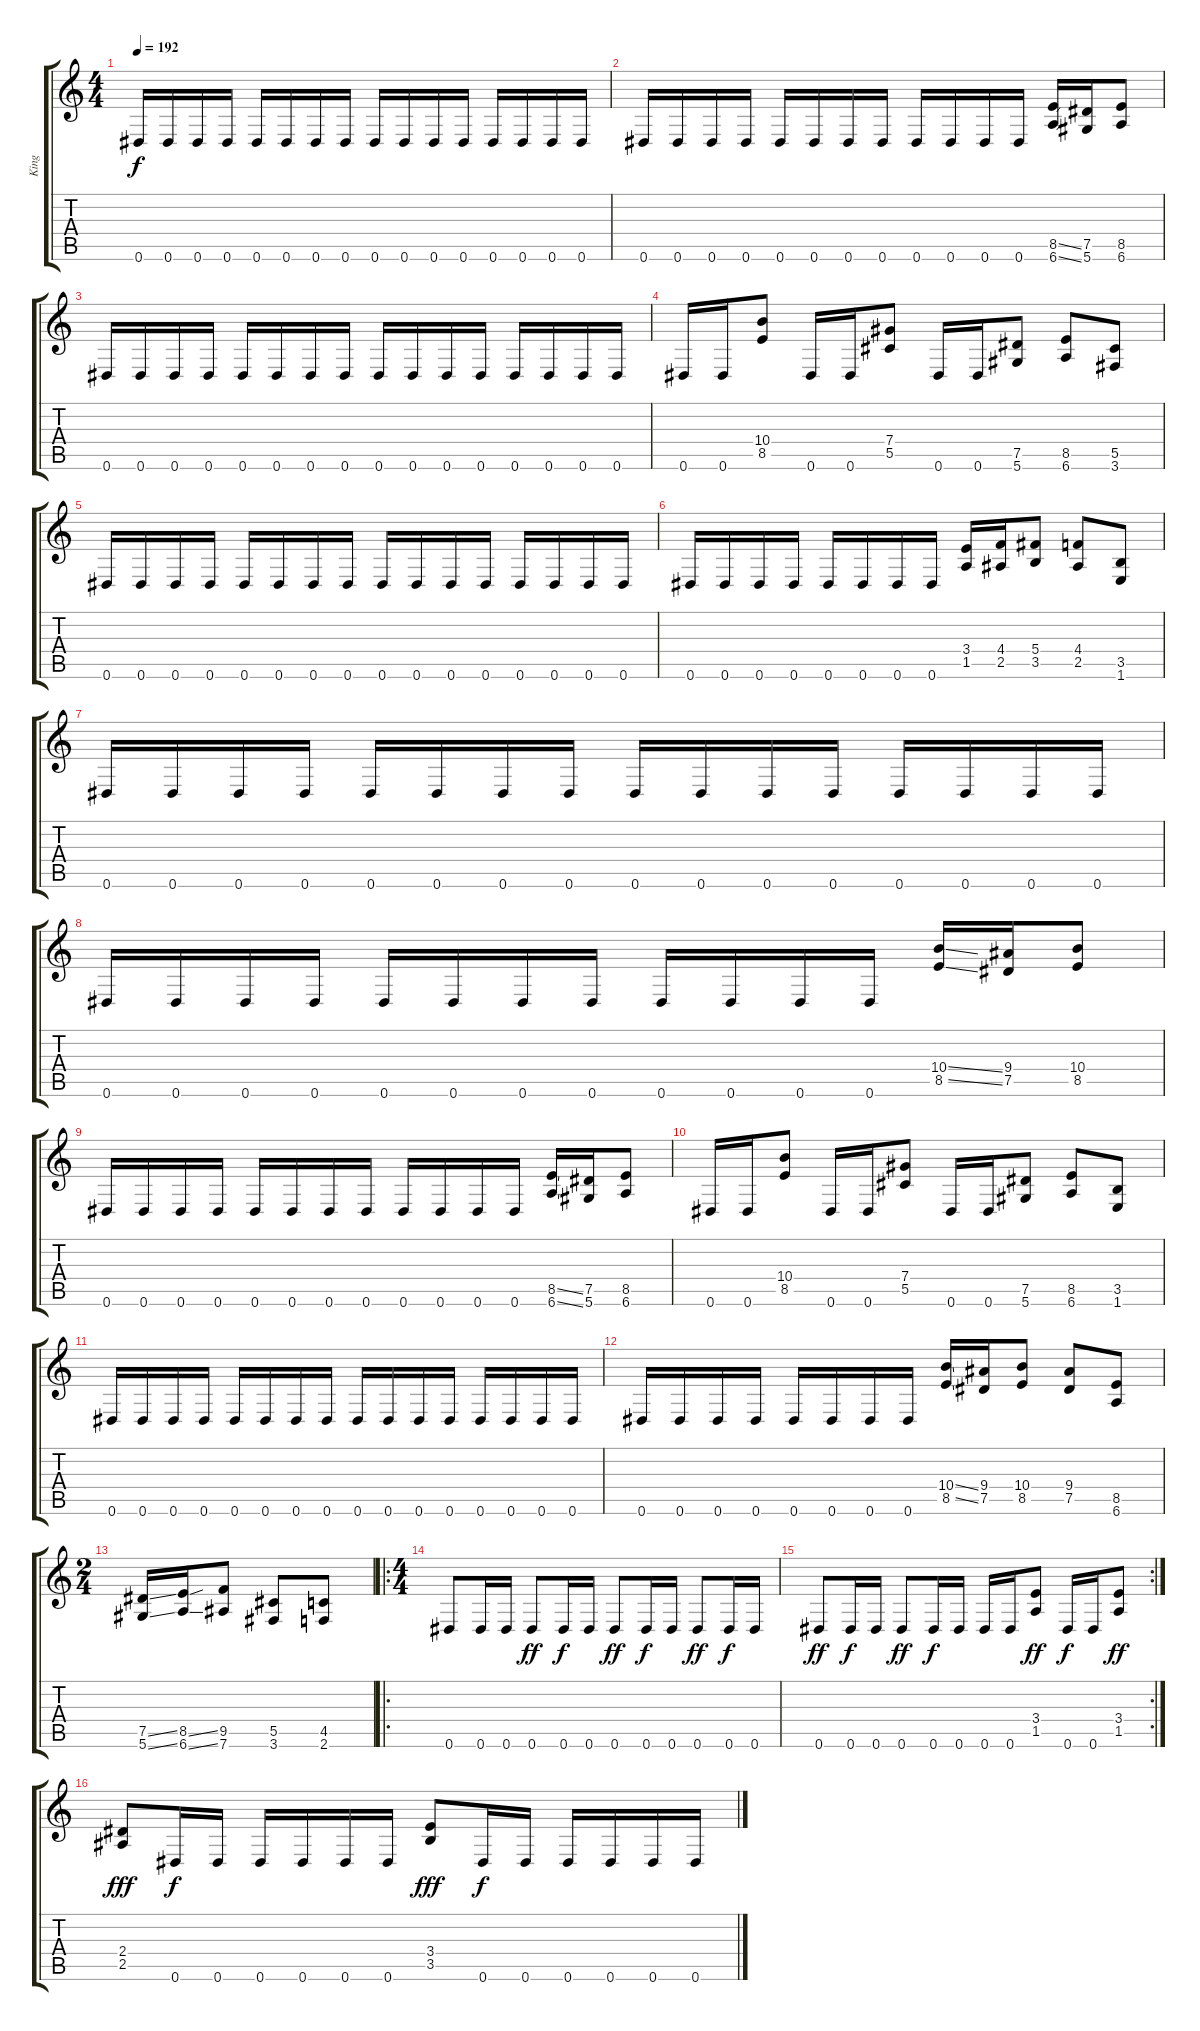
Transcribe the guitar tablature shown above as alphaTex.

\track ("King" "King") {instrument distortionguitar}
\staff {score tabs}
\tuning (Eb4 Bb3 Gb3 Db3 Ab2 Eb2) {hide}
\ts (4 4)
\tempo 192
\clef g2
\ks c
0.6.16{dy f} 0.6.16 0.6.16 0.6.16 0.6.16 0.6.16 0.6.16 0.6.16 0.6.16 0.6.16 0.6.16 0.6.16 0.6.16 0.6.16 0.6.16 0.6.16 |
0.6.16 0.6.16 0.6.16 0.6.16 0.6.16 0.6.16 0.6.16 0.6.16 0.6.16 0.6.16 0.6.16 0.6.16 (8.5{ss} 6.6{ss}).16 (7.5 5.6).16 (8.5 6.6).8 |
0.6.16 0.6.16 0.6.16 0.6.16 0.6.16 0.6.16 0.6.16 0.6.16 0.6.16 0.6.16 0.6.16 0.6.16 0.6.16 0.6.16 0.6.16 0.6.16 |
0.6.16 0.6.16 (10.4 8.5).8 0.6.16 0.6.16 (7.4 5.5).8 0.6.16 0.6.16 (7.5 5.6).8 (8.5 6.6).8 (5.5 3.6).8 |
0.6.16 0.6.16 0.6.16 0.6.16 0.6.16 0.6.16 0.6.16 0.6.16 0.6.16 0.6.16 0.6.16 0.6.16 0.6.16 0.6.16 0.6.16 0.6.16 |
0.6.16 0.6.16 0.6.16 0.6.16 0.6.16 0.6.16 0.6.16 0.6.16 (3.4 1.5).16 (4.4 2.5).16 (5.4 3.5).8 (4.4 2.5).8 (3.5 1.6).8 |
0.6.16 0.6.16 0.6.16 0.6.16 0.6.16 0.6.16 0.6.16 0.6.16 0.6.16 0.6.16 0.6.16 0.6.16 0.6.16 0.6.16 0.6.16 0.6.16 |
0.6.16 0.6.16 0.6.16 0.6.16 0.6.16 0.6.16 0.6.16 0.6.16 0.6.16 0.6.16 0.6.16 0.6.16 (10.4{ss} 8.5{ss}).16 (9.4 7.5).16 (10.4 8.5).8 |
0.6.16 0.6.16 0.6.16 0.6.16 0.6.16 0.6.16 0.6.16 0.6.16 0.6.16 0.6.16 0.6.16 0.6.16 (8.5{ss} 6.6{ss}).16 (7.5 5.6).16 (8.5 6.6).8 |
0.6.16 0.6.16 (10.4 8.5).8 0.6.16 0.6.16 (7.4 5.5).8 0.6.16 0.6.16 (7.5 5.6).8 (8.5 6.6).8 (3.5 1.6).8 |
0.6.16 0.6.16 0.6.16 0.6.16 0.6.16 0.6.16 0.6.16 0.6.16 0.6.16 0.6.16 0.6.16 0.6.16 0.6.16 0.6.16 0.6.16 0.6.16 |
0.6.16 0.6.16 0.6.16 0.6.16 0.6.16 0.6.16 0.6.16 0.6.16 (10.4{ss} 8.5{ss}).16 (9.4 7.5).16 (10.4 8.5).8 (9.4 7.5).8 (8.5 6.6).8 |
\ts (2 4)
(7.5{ss} 5.6{ss}).16 (8.5{ss} 6.6{ss}).16 (9.5 7.6).8 (5.5 3.6).8 (4.5 2.6).8 |
\ro
\ts (4 4)
0.6.8 0.6.16 0.6.16 0.6.8{dy ff} 0.6.16{dy f} 0.6.16 0.6.8{dy ff} 0.6.16{dy f} 0.6.16 0.6.8{dy ff} 0.6.16{dy f} 0.6.16 |
\rc 2
0.6.8{dy ff} 0.6.16{dy f} 0.6.16 0.6.8{dy ff} 0.6.16{dy f} 0.6.16 0.6.16 0.6.16 (3.4 1.5).8{dy ff} 0.6.16{dy f} 0.6.16 (3.4 1.5).8{dy ff} |
(2.4 2.5).8{dy fff} 0.6.16{dy f} 0.6.16 0.6.16 0.6.16 0.6.16 0.6.16 (3.4 3.5).8{dy fff} 0.6.16{dy f} 0.6.16 0.6.16 0.6.16 0.6.16 0.6.16
